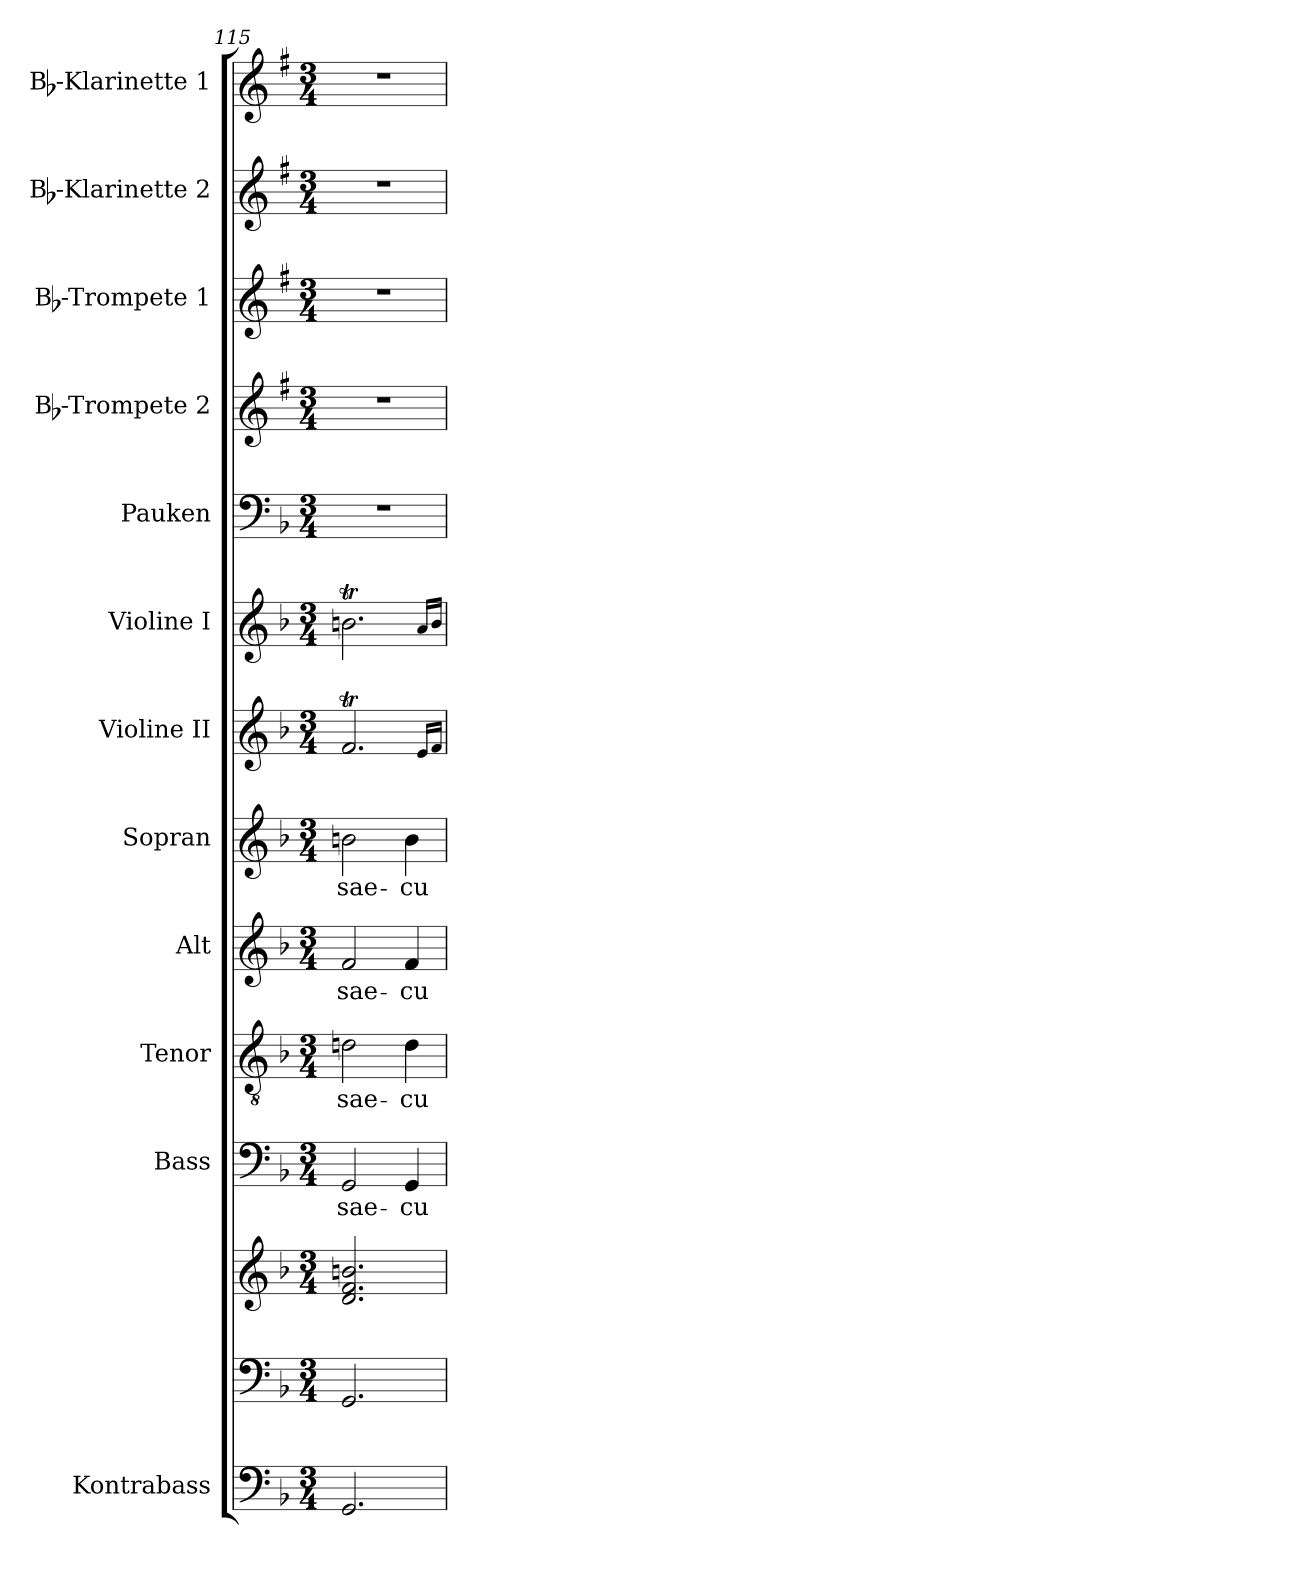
**kern	**kern	**kern	**kern	**text	**kern	**text	**kern	**text	**kern	**text	**kern	**kern	**kern	**kern	**kern	**kern	**kern
*part13	*part12	*part12	*part11	*part11	*part10	*part10	*part9	*part9	*part8	*part8	*part7	*part6	*part5	*part4	*part3	*part2	*part1
*staff14	*staff13	*staff12	*staff11	*staff11	*staff10	*staff10	*staff9	*staff9	*staff8	*staff8	*staff7	*staff6	*staff5	*staff4	*staff3	*staff2	*staff1
*I"Kontrabass	*	*	*I"Bass	*	*I"Tenor	*	*I"Alt	*	*I"Sopran	*	*I"Violine II	*I"Violine I	*I"Pauken	*I"Bb-Trompete 2	*I"Bb-Trompete 1	*I"Bb-Klarinette 2	*I"Bb-Klarinette 1
*I'Kb.	*	*	*I'B.	*	*I'T.	*	*I'A.	*	*I'S.	*	*I'Vl. II	*I'Vl. I	*I'Pk.	*I'Bb Trp. 2	*I'Bb Trp. 1	*I'Bb Kl. 2	*I'Bb Kl. 1
*clefF4	*clefF4	*clefG2	*clefF4	*	*clefGv2	*	*clefG2	*	*clefG2	*	*clefG2	*clefG2	*clefF4	*clefG2	*clefG2	*clefG2	*clefG2
*ITrd7c12	*	*	*	*	*	*	*	*	*	*	*	*	*	*ITrd1c2	*ITrd1c2	*ITrd1c2	*ITrd1c2
*k[b-]	*k[b-]	*k[b-]	*k[b-]	*	*k[b-]	*	*k[b-]	*	*k[b-]	*	*k[b-]	*k[b-]	*k[b-]	*k[b-]	*k[b-]	*k[b-]	*k[b-]
*F:	*F:	*F:	*F:	*	*F:	*	*F:	*	*F:	*	*F:	*F:	*F:	*F:	*F:	*F:	*F:
*M3/4	*M3/4	*M3/4	*M3/4	*	*M3/4	*	*M3/4	*	*M3/4	*	*M3/4	*M3/4	*M3/4	*M3/4	*M3/4	*M3/4	*M3/4
=115	=115	=115	=115	=115	=115	=115	=115	=115	=115	=115	=115	=115	=115	=115	=115	=115	=115
!	!	!	!	!LO:LY:b	!	!LO:LY:b	!	!LO:LY:b	!	!LO:LY:b	!	!	!	!	!	!	!
2.GGG/	2.GG/	2.d/ 2.f/ 2.bn/	2GG/	sae-	2dn\	sae-	2f/	sae-	2bn\	sae-	2.fT/	2.bnt\	2.r	2.r	2.r	2.r	2.r
!	!	!	!	!LO:LY:b	!	!LO:LY:b	!	!LO:LY:b	!	!LO:LY:b	!	!	!	!	!	!	!
.	.	.	4GG/	-cu-	4d\	-cu-	4f/	-cu-	4b\	-cu-	.	.	.	.	.	.	.
.	.	.	.	.	.	.	.	.	.	.	16qe/LL	16qa/LL	.	.	.	.	.
.	.	.	.	.	.	.	.	.	.	.	16qf/JJ	16qb/JJ	.	.	.	.	.
=	=	=	=	=	=	=	=	=	=	=	=	=	=	=	=	=	=
*-	*-	*-	*-	*-	*-	*-	*-	*-	*-	*-	*-	*-	*-	*-	*-	*-	*-
